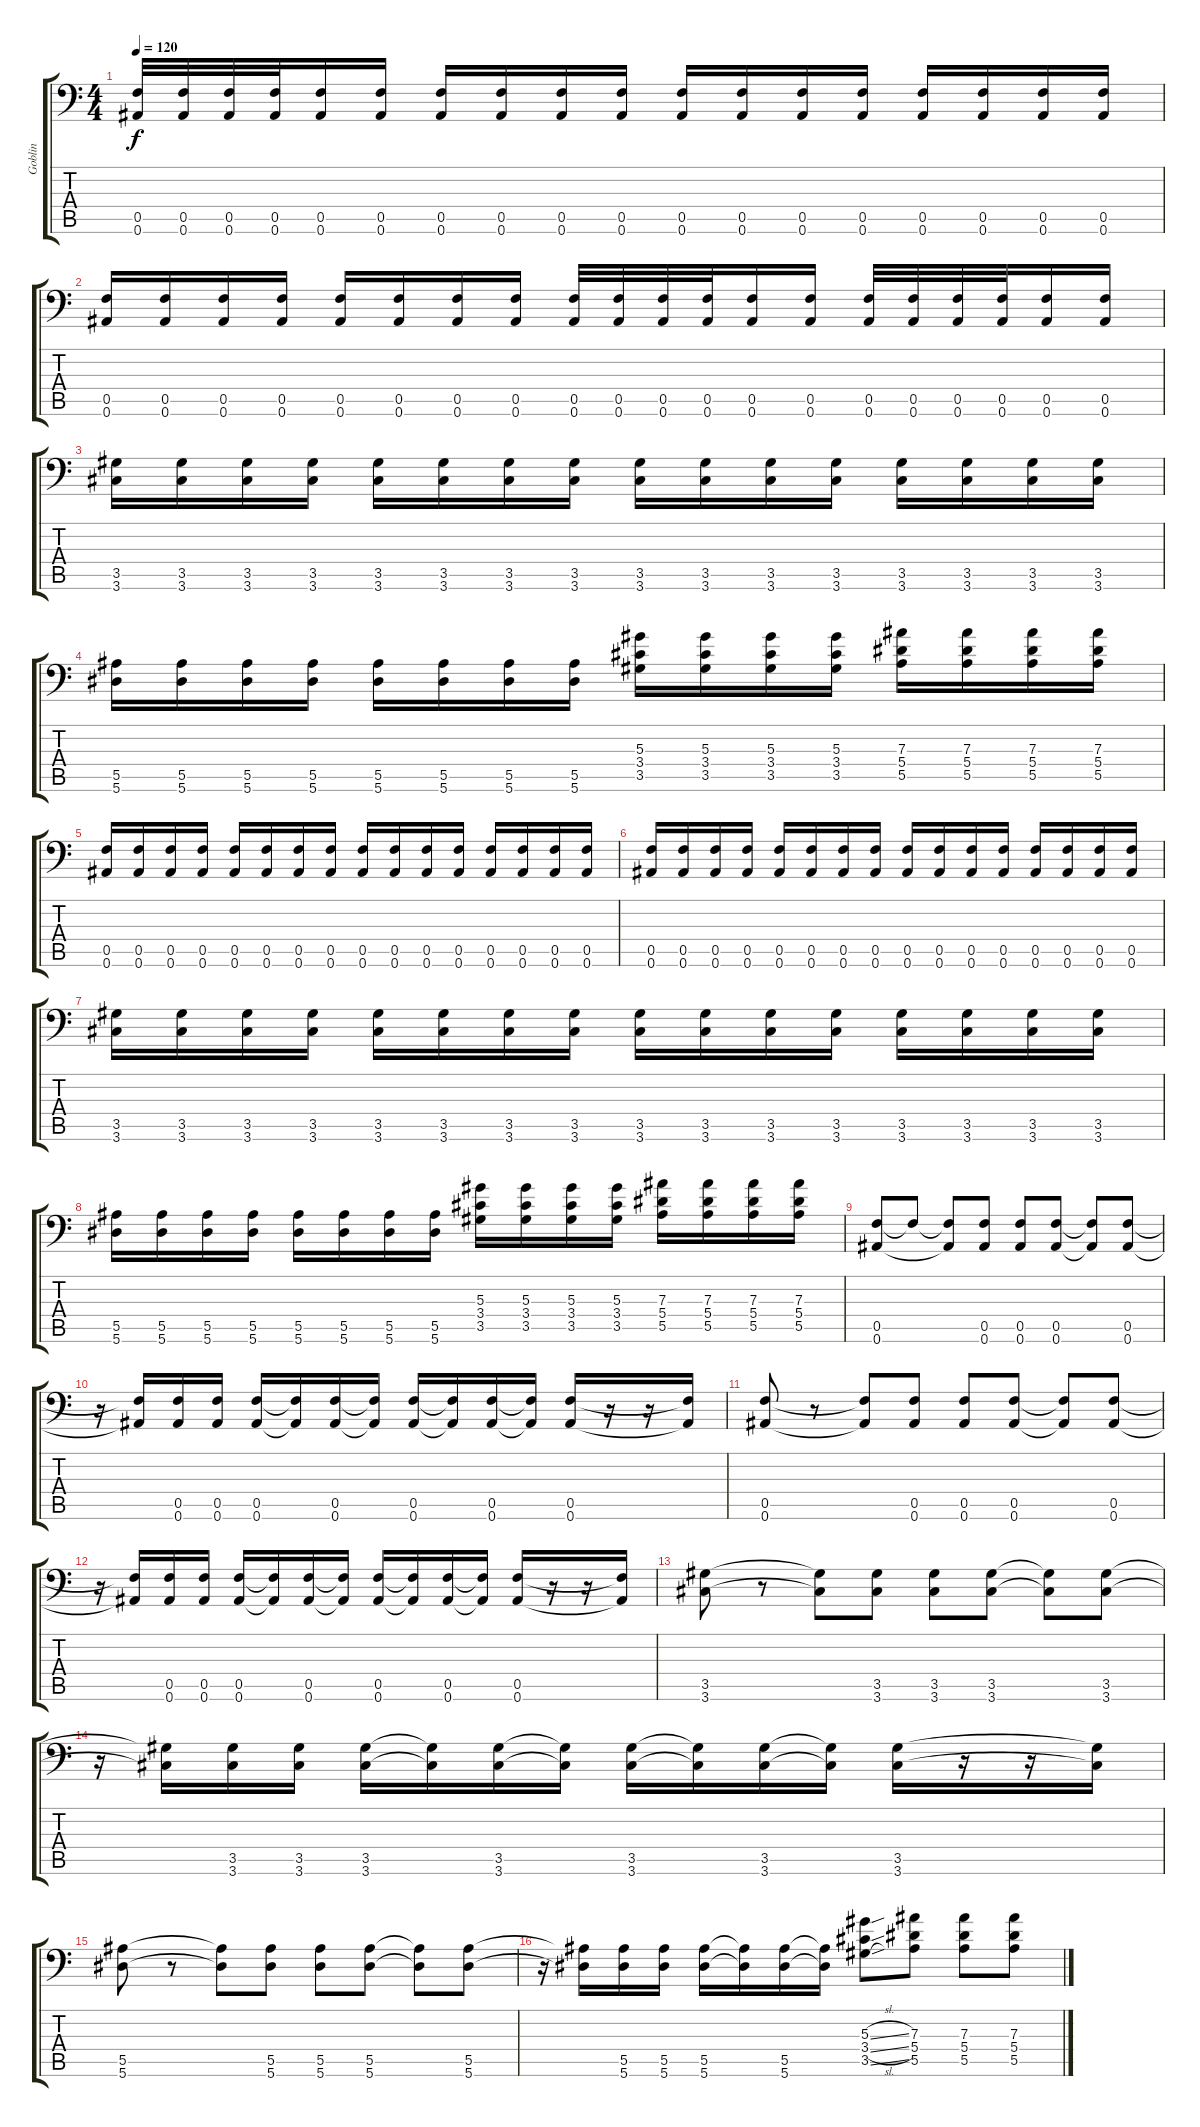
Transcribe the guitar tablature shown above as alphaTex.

\track ("Goblin" "Goblin") {instrument distortionguitar}
\staff {score tabs}
\tuning (C4 G3 Eb3 Bb2 F2 Bb1) {hide}
\ts (4 4)
\tempo 120
\clef f4
\ks c
(0.5 0.6).32{dy f volume 14} (0.5 0.6).32{volume 14} (0.5 0.6).32 (0.5 0.6).32 (0.5 0.6).16 (0.5 0.6).16 (0.5 0.6).16 (0.5 0.6).16 (0.5 0.6).16 (0.5 0.6).16 (0.5 0.6).16 (0.5 0.6).16 (0.5 0.6).16 (0.5 0.6).16 (0.5 0.6).16 (0.5 0.6).16 (0.5 0.6).16 (0.5 0.6).16 |
(0.5 0.6).16 (0.5 0.6).16 (0.5 0.6).16 (0.5 0.6).16 (0.5 0.6).16 (0.5 0.6).16 (0.5 0.6).16 (0.5 0.6).16 (0.5 0.6).32 (0.5 0.6).32 (0.5 0.6).32 (0.5 0.6).32 (0.5 0.6).16 (0.5 0.6).16 (0.5 0.6).32 (0.5 0.6).32 (0.5 0.6).32 (0.5 0.6).32 (0.5 0.6).16 (0.5 0.6).16 |
(3.5 3.6).16 (3.5 3.6).16 (3.5 3.6).16 (3.5 3.6).16 (3.5 3.6).16 (3.5 3.6).16 (3.5 3.6).16 (3.5 3.6).16 (3.5 3.6).16 (3.5 3.6).16 (3.5 3.6).16 (3.5 3.6).16 (3.5 3.6).16 (3.5 3.6).16 (3.5 3.6).16 (3.5 3.6).16 |
(5.5 5.6).16 (5.5 5.6).16 (5.5 5.6).16 (5.5 5.6).16 (5.5 5.6).16 (5.5 5.6).16 (5.5 5.6).16 (5.5 5.6).16 (5.3 3.4 3.5).16 (5.3 3.4 3.5).16 (5.3 3.4 3.5).16 (5.3 3.4 3.5).16 (7.3 5.4 5.5).16 (7.3 5.4 5.5).16 (7.3 5.4 5.5).16 (7.3 5.4 5.5).16 |
(0.5 0.6).16 (0.5 0.6).16 (0.5 0.6).16 (0.5 0.6).16 (0.5 0.6).16 (0.5 0.6).16 (0.5 0.6).16 (0.5 0.6).16 (0.5 0.6).16 (0.5 0.6).16 (0.5 0.6).16 (0.5 0.6).16 (0.5 0.6).16 (0.5 0.6).16 (0.5 0.6).16 (0.5 0.6).16 |
(0.5 0.6).16 (0.5 0.6).16 (0.5 0.6).16 (0.5 0.6).16 (0.5 0.6).16 (0.5 0.6).16 (0.5 0.6).16 (0.5 0.6).16 (0.5 0.6).16 (0.5 0.6).16 (0.5 0.6).16 (0.5 0.6).16 (0.5 0.6).16 (0.5 0.6).16 (0.5 0.6).16 (0.5 0.6).16 |
(3.5 3.6).16 (3.5 3.6).16 (3.5 3.6).16 (3.5 3.6).16 (3.5 3.6).16 (3.5 3.6).16 (3.5 3.6).16 (3.5 3.6).16 (3.5 3.6).16 (3.5 3.6).16 (3.5 3.6).16 (3.5 3.6).16 (3.5 3.6).16 (3.5 3.6).16 (3.5 3.6).16 (3.5 3.6).16 |
(5.5 5.6).16 (5.5 5.6).16 (5.5 5.6).16 (5.5 5.6).16 (5.5 5.6).16 (5.5 5.6).16 (5.5 5.6).16 (5.5 5.6).16 (5.3 3.4 3.5).16 (5.3 3.4 3.5).16 (5.3 3.4 3.5).16 (5.3 3.4 3.5).16 (7.3 5.4 5.5).16 (7.3 5.4 5.5).16 (7.3 5.4 5.5).16 (7.3 5.4 5.5).16 |
(0.5 0.6).8 0.5{t}.8 (0.5{t} 0.6{t}).8 (0.5 0.6).8 (0.5 0.6).8 (0.5 0.6).8 (0.5{t} 0.6{t}).8 (0.5 0.6).8 |
r.16 (0.5{t} 0.6{t}).16 (0.5 0.6).16 (0.5 0.6).16 (0.5 0.6).16 (0.5{t} 0.6{t}).16 (0.5 0.6).16 (0.5{t} 0.6{t}).16 (0.5 0.6).16 (0.5{t} 0.6{t}).16 (0.5 0.6).16 (0.5{t} 0.6{t}).16 (0.5 0.6).16 r.16 r.16 (0.5{t} 0.6{t}).16 |
(0.5 0.6).8 r.8 (0.5{t} 0.6{t}).8 (0.5 0.6).8 (0.5 0.6).8 (0.5 0.6).8 (0.5{t} 0.6{t}).8 (0.5 0.6).8 |
r.16 (0.5{t} 0.6{t}).16 (0.5 0.6).16 (0.5 0.6).16 (0.5 0.6).16 (0.5{t} 0.6{t}).16 (0.5 0.6).16 (0.5{t} 0.6{t}).16 (0.5 0.6).16 (0.5{t} 0.6{t}).16 (0.5 0.6).16 (0.5{t} 0.6{t}).16 (0.5 0.6).16 r.16 r.16 (0.5{t} 0.6{t}).16 |
(3.5 3.6).8 r.8 (3.5{t} 3.6{t}).8 (3.5 3.6).8 (3.5 3.6).8 (3.5 3.6).8 (3.5{t} 3.6{t}).8 (3.5 3.6).8 |
r.16 (3.5{t} 3.6{t}).16 (3.5 3.6).16 (3.5 3.6).16 (3.5 3.6).16 (3.5{t} 3.6{t}).16 (3.5 3.6).16 (3.5{t} 3.6{t}).16 (3.5 3.6).16 (3.5{t} 3.6{t}).16 (3.5 3.6).16 (3.5{t} 3.6{t}).16 (3.5 3.6).16 r.16 r.16 (3.5{t} 3.6{t}).16 |
(5.5 5.6).8 r.8 (5.5{t} 5.6{t}).8 (5.5 5.6).8 (5.5 5.6).8 (5.5 5.6).8 (5.5{t} 5.6{t}).8 (5.5 5.6).8 |
r.16 (5.5{t} 5.6{t}).16 (5.5 5.6).16 (5.5 5.6).16 (5.5 5.6).16 (5.5{t} 5.6{t}).16 (5.5 5.6).16 (5.5{t} 5.6{t}).16 (5.3{sl} 3.4{sl} 3.5{sl}).8 (7.3 5.4 5.5).8 (7.3 5.4 5.5).8 (7.3 5.4 5.5).8
